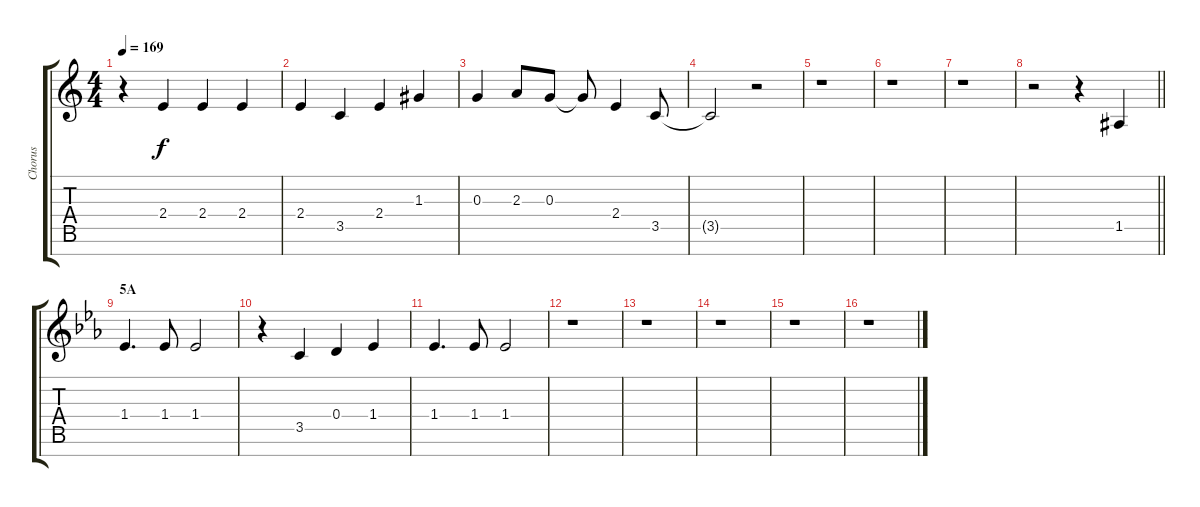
\track ("Chorus" "Chorus") {instrument voiceoohs}
\staff {score tabs}
\tuning (E5 B4 G4 D4 A3 E3 B2) {hide}
\ts (4 4)
\tempo 169
\clef g2
\ks c
r.4{dy f} 2.4.4 2.4.4 2.4.4 |
2.4.4 3.5.4 2.4.4 1.3.4 |
0.3.4 2.3.8 0.3.8 0.3{t}.8 2.4.4 3.5.8 |
3.5{t}.2 r.2 |
r.1 |
r.1 |
r.1 |
\barLineRight lightlight
r.2 r.4 1.5.4 |
\section ("" "5A")
\ks eb
1.4.4{d} 1.4.8 1.4.2 |
r.4 3.5.4 0.4.4 1.4.4 |
1.4.4{d} 1.4.8 1.4.2 |
r.1 |
r.1 |
r.1 |
r.1 |
r.1
